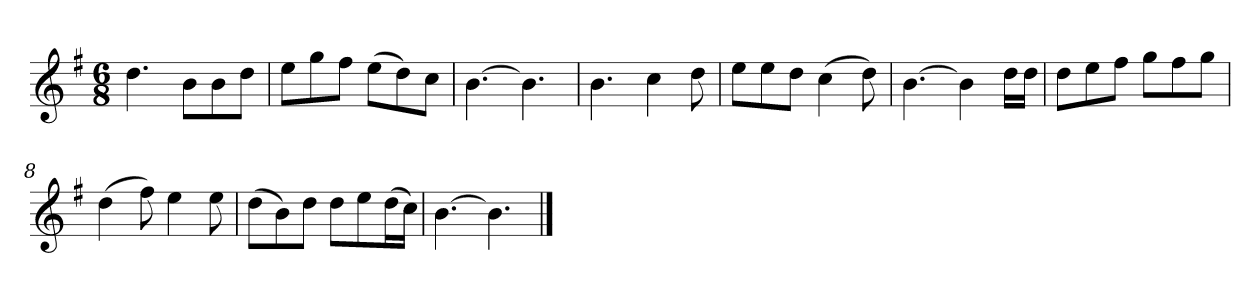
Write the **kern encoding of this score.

**kern
*part1
*staff1
*k[f#]
*M6/8
*MM120
=1
4.dd
8bL
8b
8ddJ
=2
8eeL
8gg
8ff#J
(8eeL
8dd)
8ccJ
=3
[4.b
4.b]
=4
4.b
4cc
8dd
=5
8eeL
8ee
8ddJ
(4cc
8dd)
=6
[4.b
4b]
16ddLL
16ddJJ
=7
8ddL
8ee
8ff#J
8ggL
8ff#
8ggJ
=8
(4dd
8ff#)
4ee
8ee
=9
(8ddL
8b)
8ddJ
8ddL
8ee
(16ddL
16ccJJ)
=10
[4.b
4.b]
==
*-
